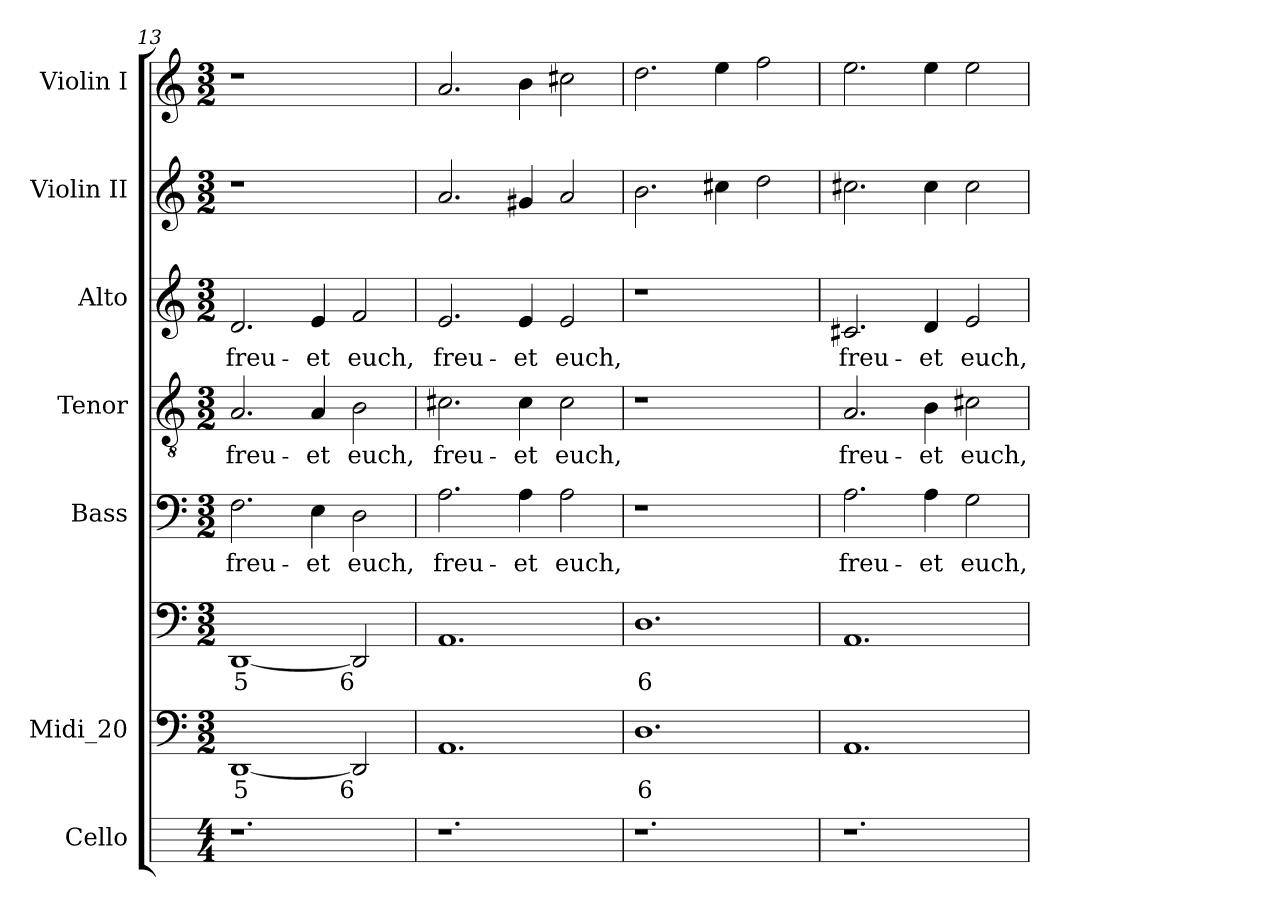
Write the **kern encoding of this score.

**kern	**kern	**text	**kern	**text	**kern	**text	**kern	**text	**kern	**text	**kern	**kern
*part7	*part6	*part6	*part6	*part6	*part5	*part5	*part4	*part4	*part3	*part3	*part2	*part1
*staff8	*staff7	*staff7	*staff6	*staff6	*staff5	*staff5	*staff4	*staff4	*staff3	*staff3	*staff2	*staff1
*I"Cello	*I"Midi_20	*	*	*	*I"Bass	*	*I"Tenor	*	*I"Alto	*	*I"Violin II	*I"Violin I
*	*	*	*	*	*I'B	*	*I'T	*	*I'A	*	*I'Vn II	*I'Vn I
*	*	*	*clefF4	*	*clefF4	*	*clefGv2	*	*clefG2	*	*clefG2	*clefG2
*	*k[]	*	*k[]	*	*k[]	*	*k[]	*	*k[]	*	*k[]	*k[]
*	*C:	*	*C:	*	*C:	*	*C:	*	*C:	*	*C:	*C:
*M4/4	*M3/2	*	*M3/2	*	*M3/2	*	*M3/2	*	*M3/2	*	*M3/2	*M3/2
=13	=13	=13	=13	=13	=13	=13	=13	=13	=13	=13	=13	=13
!	!	!LO:LY:b	!	!LO:LY:b	!	!LO:LY:b	!	!LO:LY:b	!	!LO:LY:b	!LO:N:vis=1	!LO:N:vis=1
1.r	[1DD	5	[1DD	5	2.F	freu-	2.A	freu-	2.d	freu-	1.r	1.r
!	!	!	!	!	!	!LO:LY:b	!	!LO:LY:b	!	!LO:LY:b	!	!
.	.	.	.	.	4E	-et	4A	-et	4e	-et	.	.
!	!	!LO:LY:b	!	!LO:LY:b	!	!LO:LY:b	!	!LO:LY:b	!	!LO:LY:b	!	!
.	2DD]	6	2DD]	6	2D	euch,	2B	euch,	2f	euch,	.	.
=14	=14	=14	=14	=14	=14	=14	=14	=14	=14	=14	=14	=14
!	!	!	!	!	!	!LO:LY:b	!	!LO:LY:b	!	!LO:LY:b	!	!
1.r	1.AA	.	1.AA	.	2.A	freu-	2.c#X	freu-	2.e	freu-	2.a	2.a
!	!	!	!	!	!	!LO:LY:b	!	!LO:LY:b	!	!LO:LY:b	!	!
.	.	.	.	.	4A	-et	4c#	-et	4e	-et	4g#X	4b
!	!	!	!	!	!	!LO:LY:b	!	!LO:LY:b	!	!LO:LY:b	!	!
.	.	.	.	.	2A	euch,	2c#	euch,	2e	euch,	2a	2cc#X
=15	=15	=15	=15	=15	=15	=15	=15	=15	=15	=15	=15	=15
!	!	!LO:LY:b	!	!LO:LY:b	!LO:N:vis=1	!	!LO:N:vis=1	!	!LO:N:vis=1	!	!	!
1.r	1.D	6	1.D	6	1.r	.	1.r	.	1.r	.	2.b	2.dd
.	.	.	.	.	.	.	.	.	.	.	4cc#X	4ee
.	.	.	.	.	.	.	.	.	.	.	2dd	2ff
=16	=16	=16	=16	=16	=16	=16	=16	=16	=16	=16	=16	=16
!	!	!	!	!	!	!LO:LY:b	!	!LO:LY:b	!	!LO:LY:b	!	!
1.r	1.AA	.	1.AA	.	2.A	freu-	2.A	freu-	2.c#X	freu-	2.cc#X	2.ee
!	!	!	!	!	!	!LO:LY:b	!	!LO:LY:b	!	!LO:LY:b	!	!
.	.	.	.	.	4A	-et	4B	-et	4d	-et	4cc#	4ee
!	!	!	!	!	!	!LO:LY:b	!	!LO:LY:b	!	!LO:LY:b	!	!
.	.	.	.	.	2G	euch,	2c#X	euch,	2e	euch,	2cc#	2ee
=	=	=	=	=	=	=	=	=	=	=	=	=
*-	*-	*-	*-	*-	*-	*-	*-	*-	*-	*-	*-	*-
